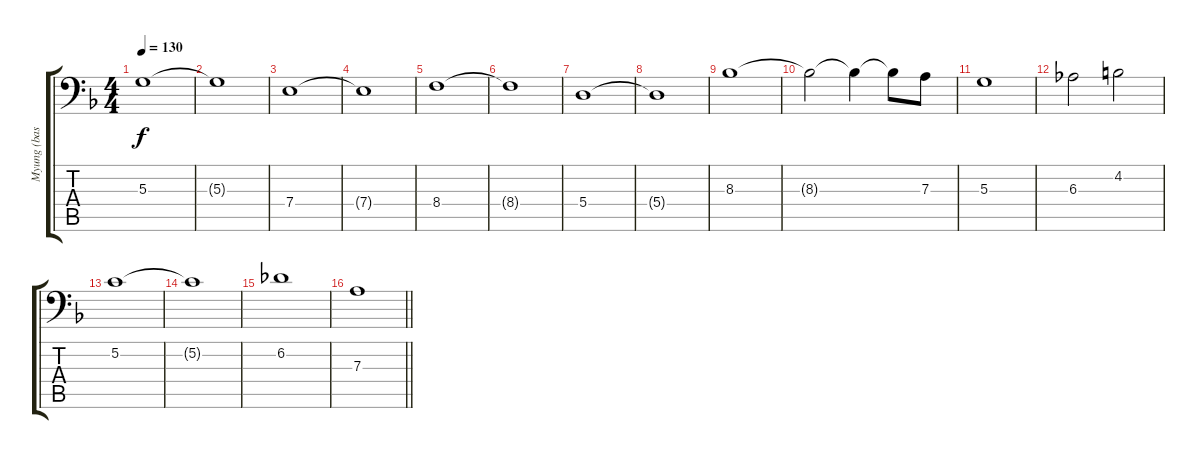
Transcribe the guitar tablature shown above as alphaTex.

\track ("Myung (bass)" "Myung (bas") {instrument electricbassfinger}
\staff {score tabs}
\tuning (C3 G2 D2 A1 E1 A0) {hide}
\ts (4 4)
\tempo 130
\clef f4
\ks dminor
5.3.1{dy f} |
5.3{t}.1 |
7.4.1 |
7.4{t}.1 |
8.4.1 |
8.4{t}.1 |
5.4.1 |
5.4{t}.1 |
8.3.1 |
8.3{t}.2 8.3{t}.4 8.3{t}.8 7.3.8 |
5.3.1 |
6.3.2 4.2.2 |
5.2.1 |
5.2{t}.1 |
6.2.1 |
\barLineRight lightlight
7.3.1
